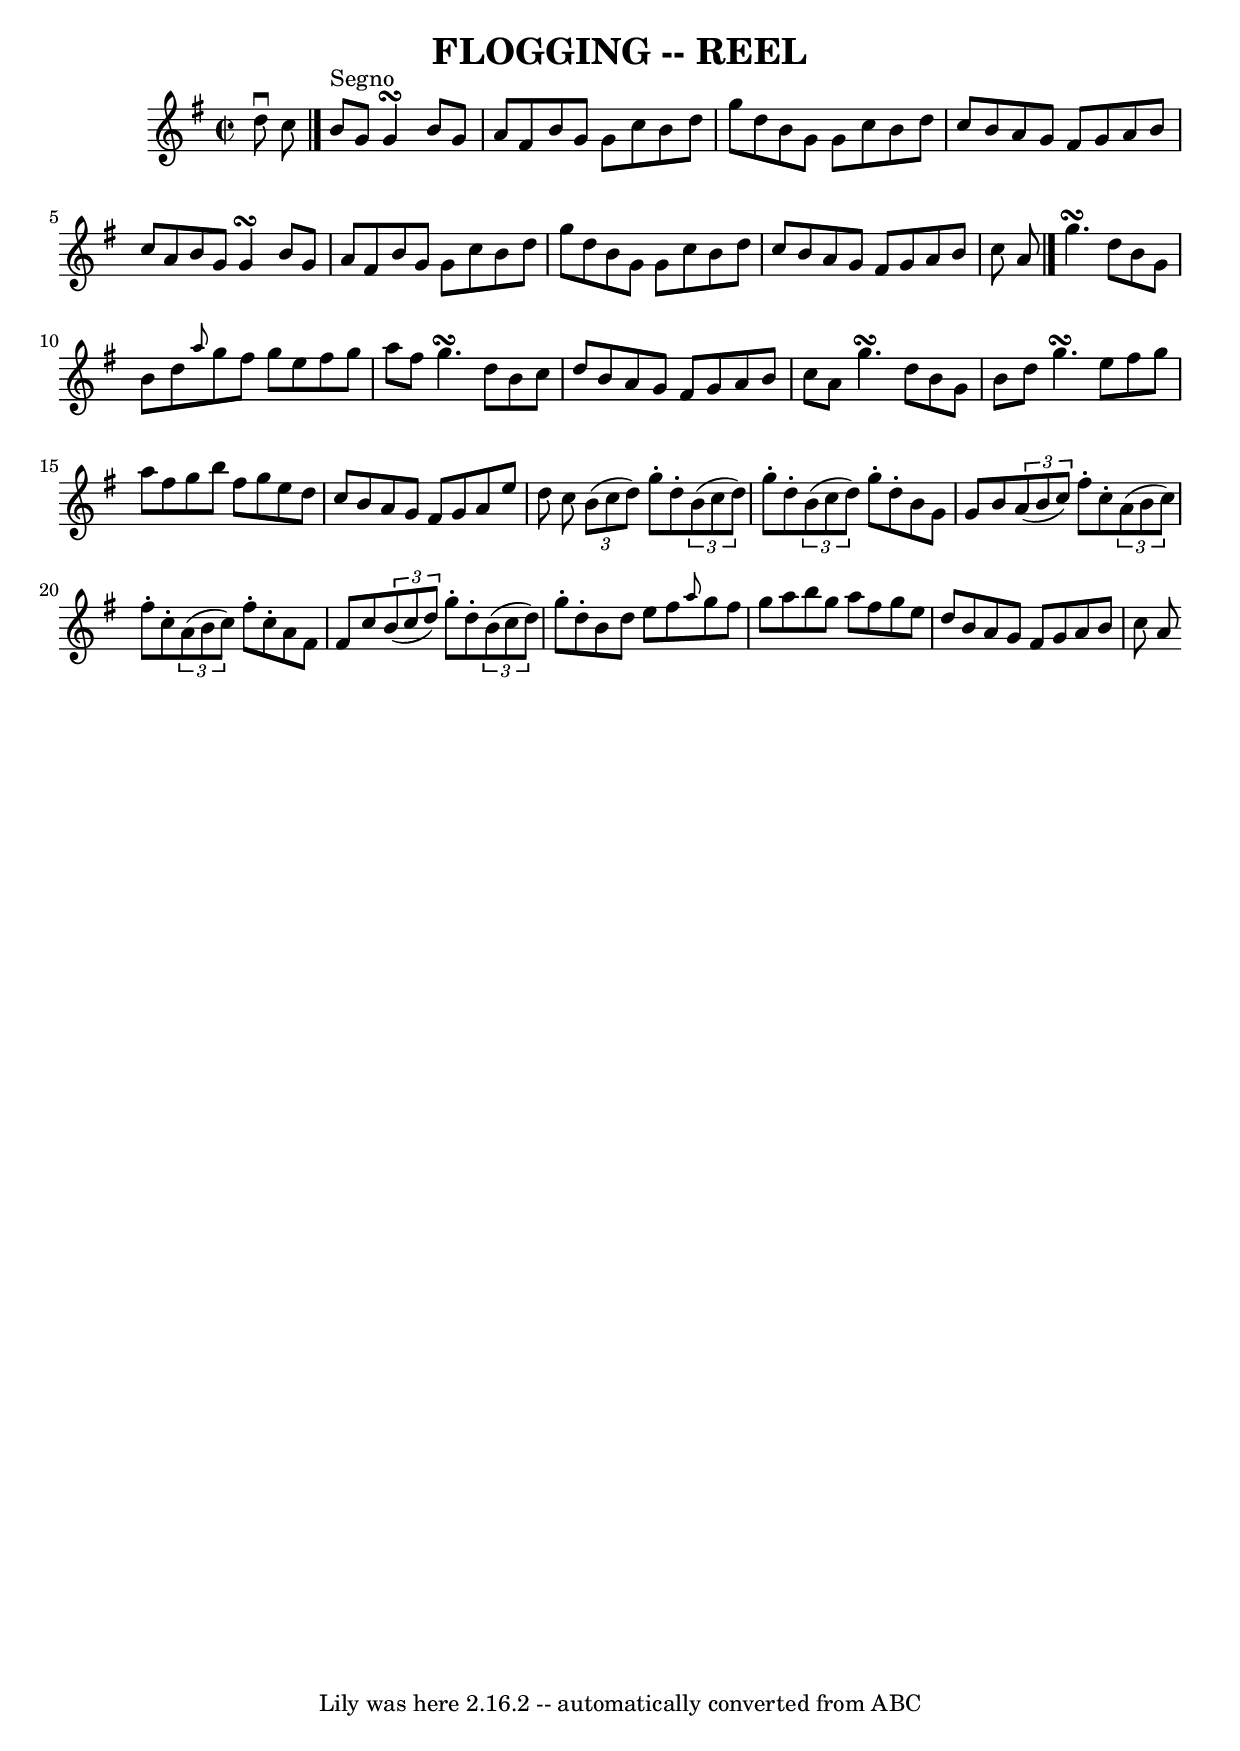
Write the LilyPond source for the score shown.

\version "2.16.2"
\include "Mammoth.ily"
\header {
  %% book = "Ryan's Mammoth Collection of Fiddle Tunes"
  crossRefNumber = "1"
  footnotes = ""
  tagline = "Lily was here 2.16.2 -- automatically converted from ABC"
  title = "FLOGGING -- REEL"

}
voicedefault =  {


  \override Staff.TimeSignature #'style = #'C
  \time 2/2 
  \key g \major   d''8^\downbow c''8          \bar "|." b'8^"Segno" g'8 g'4\turn b'8 g'8 a'8 fis'8     |
  b'8       g'8 g'8 c''8 b'8 d''8 g''8 d''8     |
  b'8 g'8       g'8 c''8 b'8 d''8 c''8 b'8     |
  a'8 g'8 fis'8       g'8 a'8 b'8 c''8 a'8         |
  b'8 g'8 g'4\turn       b'8 g'8 a'8 fis'8     |
  b'8 g'8 g'8 c''8 b'8       d''8 g''8 d''8     |
  b'8 g'8 g'8 c''8 b'8 d''8       c''8 b'8     |
  a'8 g'8 fis'8 g'8 a'8 b'8 c''8       a'8    \bar "|." g''4.\turn d''8 b'8 g'8 b'8 d''8      |
  \grace { a''8  
	 } g''8 fis''8 g''8 e''8 fis''8 g''8    a''8 fis''8     |
  g''4.\turn d''8 b'8 c''8 d''8       b'8     |
  a'8 g'8 fis'8 g'8 a'8 b'8 c''8 a'8        |
  g''4.\turn d''8 b'8 g'8 b'8 d''8    |
  g''4.    \turn e''8 fis''8 g''8 a''8 fis''8     |
  g''8 b''8       fis''8 g''8 e''8 d''8 c''8 b'8     |
  a'8 g'8 fis'8    g'8 a'8 e''8 d''8 c''8    \bar " |."     \times 2/3 { b'8 (
						       c''8 d''8) 
						     } g''8-. d''8-.   \times 2/3 { b'8 (c''8 d''8  
										)  										    } g''8-. d''8-.    |
  \times 2/3 { b'8 (c''8 d''8) 
	     }    g''8-. d''8-. b'8 g'8 g'8 b'8         |
  \times 2/3 {   
    a'8 (b'8 c''8) 
  } fis''8-. c''8-.   \times 2/3 { a'8 (b'8    
				     c''8)  				   } fis''8-. c''8-.    |
  \times 2/3 { a'8 (b'8    
	       c''8)  	     } fis''8-. c''8-. a'8 fis'8 fis'8 c''8          |
  \times 2/3 { b'8 (c''8 d''8) 
	     } g''8-. d''8-.   
  \times 2/3 { b'8 (c''8 d''8)  	     } g''8-. d''8-.    |
  b'8  
  d''8 e''8 fis''8  \grace { a''8   			   } g''8 fis''8 g''8 a''8    |
  b''8 g''8 a''8 fis''8 g''8 e''8 d''8 b'8   |
  a'8 g'8 fis'8 g'8 a'8 b'8 c''8 a'8         \bar " |."   

}

\score{
  <<

    \context Staff="default"
    {
      \voicedefault 
      
    }

  >>
  \layout {
    
  }
  \midi {
  }

}
